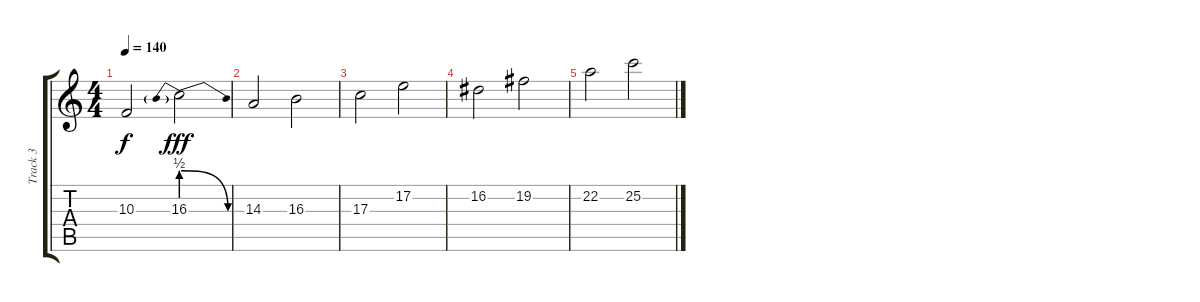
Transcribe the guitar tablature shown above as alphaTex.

\track ("Track 3" "Track 3") {instrument flute}
\staff {score tabs}
\tuning (E4 B3 G3 D3 A2 E2) {hide}
\ts (4 4)
\tempo 140
\clef g2
\ks c
10.3{t}.2{dy f} 16.3{be (prebendrelease 0 2 60 0)}.2{dy fff} |
14.3.2 16.3.2 |
17.3.2 17.2.2 |
16.2.2 19.2.2 |
22.2.2 25.2.2
